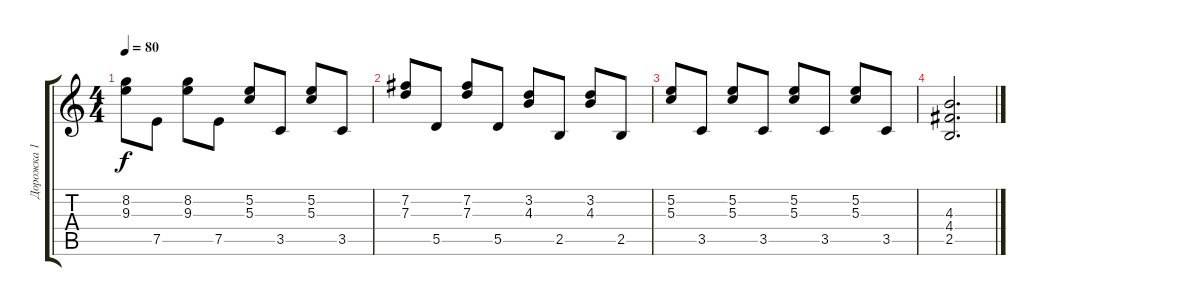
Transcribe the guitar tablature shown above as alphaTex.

\track ("Дорожка 1" "Дорожка 1") {instrument electricguitarjazz}
\staff {score tabs}
\tuning (E4 B3 G3 D3 A2 E2) {hide}
\ts (4 4)
\tempo 80
\clef g2
\ks c
(8.2 9.3).8{dy f} 7.5.8 (8.2 9.3).8 7.5.8 (5.2 5.3).8 3.5.8 (5.2 5.3).8 3.5.8 |
(7.2 7.3).8 5.5.8 (7.2 7.3).8 5.5.8 (3.2 4.3).8 2.5.8 (3.2 4.3).8 2.5.8 |
(5.2 5.3).8 3.5.8 (5.2 5.3).8 3.5.8 (5.2 5.3).8 3.5.8 (5.2 5.3).8 3.5.8 |
(4.3 4.4 2.5).2{d}
